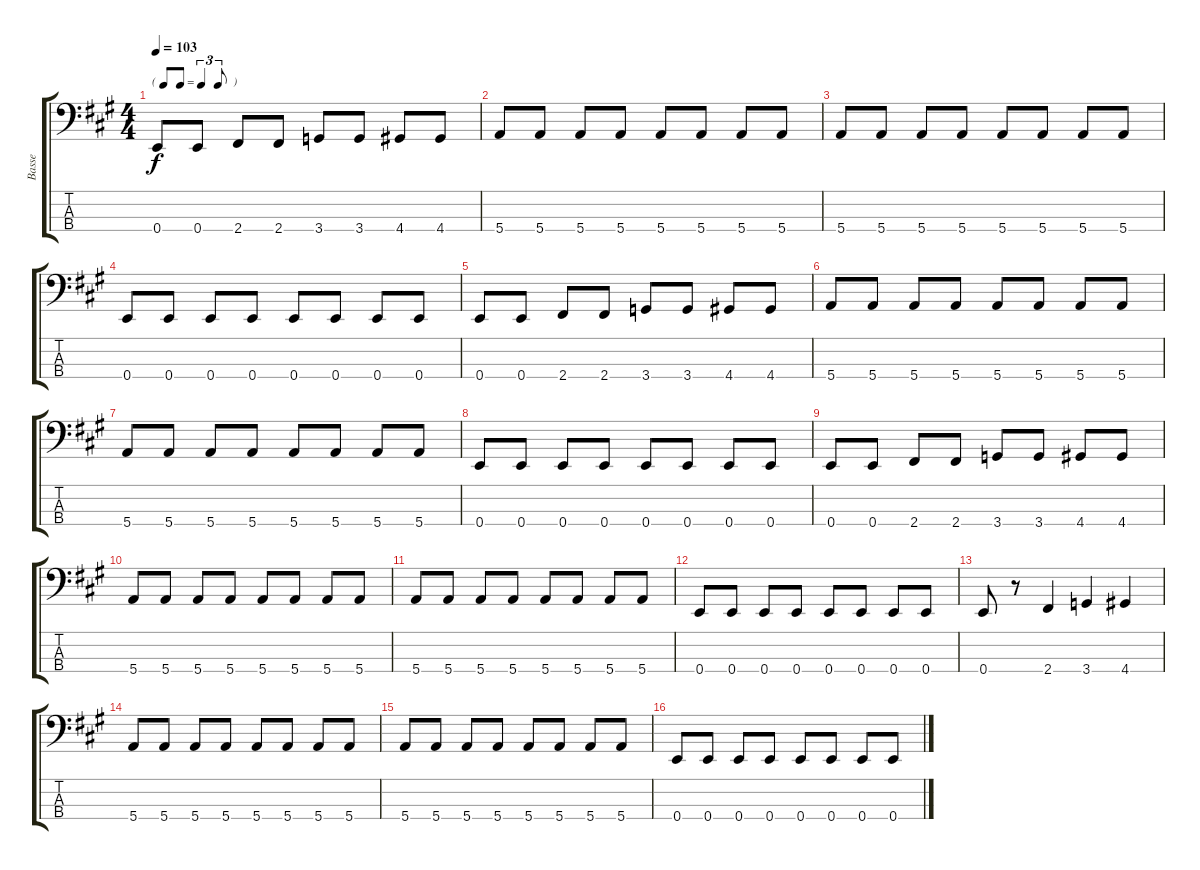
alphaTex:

\track ("Basse" "Basse") {instrument electricbassfinger}
\staff {score tabs}
\tuning (G2 D2 A1 E1) {hide}
\ts (4 4)
\tf triplet8th
\tempo 103
\clef f4
\ks a
0.4.8{dy f} 0.4.8 2.4.8 2.4.8 3.4.8 3.4.8 4.4.8 4.4.8 |
5.4.8 5.4.8 5.4.8 5.4.8 5.4.8 5.4.8 5.4.8 5.4.8 |
5.4.8 5.4.8 5.4.8 5.4.8 5.4.8 5.4.8 5.4.8 5.4.8 |
0.4.8 0.4.8 0.4.8 0.4.8 0.4.8 0.4.8 0.4.8 0.4.8 |
0.4.8 0.4.8 2.4.8 2.4.8 3.4.8 3.4.8 4.4.8 4.4.8 |
5.4.8 5.4.8 5.4.8 5.4.8 5.4.8 5.4.8 5.4.8 5.4.8 |
5.4.8 5.4.8 5.4.8 5.4.8 5.4.8 5.4.8 5.4.8 5.4.8 |
0.4.8 0.4.8 0.4.8 0.4.8 0.4.8 0.4.8 0.4.8 0.4.8 |
0.4.8 0.4.8 2.4.8 2.4.8 3.4.8 3.4.8 4.4.8 4.4.8 |
5.4.8 5.4.8 5.4.8 5.4.8 5.4.8 5.4.8 5.4.8 5.4.8 |
5.4.8 5.4.8 5.4.8 5.4.8 5.4.8 5.4.8 5.4.8 5.4.8 |
0.4.8 0.4.8 0.4.8 0.4.8 0.4.8 0.4.8 0.4.8 0.4.8 |
0.4.8 r.8 2.4.4 3.4.4 4.4.4 |
5.4.8 5.4.8 5.4.8 5.4.8 5.4.8 5.4.8 5.4.8 5.4.8 |
5.4.8 5.4.8 5.4.8 5.4.8 5.4.8 5.4.8 5.4.8 5.4.8 |
0.4.8 0.4.8 0.4.8 0.4.8 0.4.8 0.4.8 0.4.8 0.4.8
